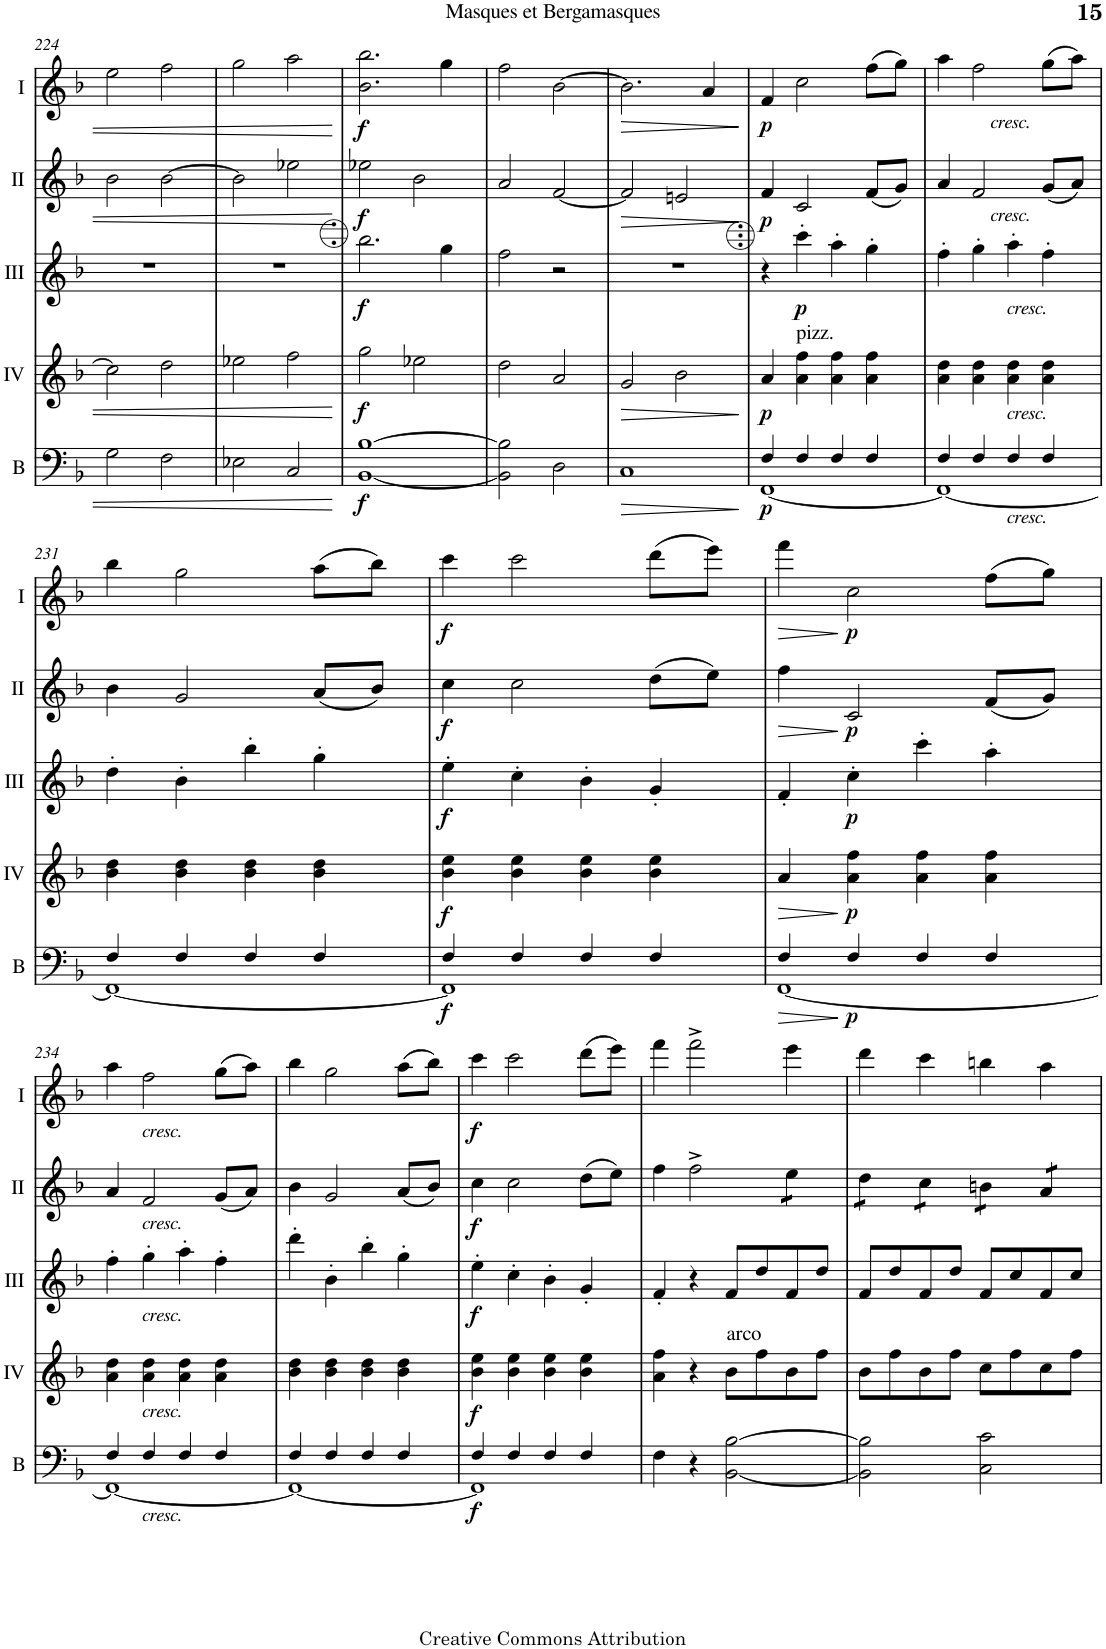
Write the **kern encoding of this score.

**kern	**dynam	**kern	**dynam	**kern	**dynam	**kern	**dynam	**kern	**dynam
*part5	*part5	*part4	*part4	*part3	*part3	*part2	*part2	*part1	*part1
*staff5	*staff5	*staff4	*staff4	*staff3	*staff3	*staff2	*staff2	*staff1	*staff1
*I"Bass	*	*I"Acc. 4	*	*I"Acc. 3	*	*I"Acc. 2	*	*I"Acc. 1	*
*I'B	*	*	*	*	*	*	*	*	*
!!LO:PB:g=z
*clefF4	*	*clefG2	*	*clefG2	*	*clefG2	*	*clefG2	*
*Trd7c12	*	*Trd7c12	*	*Trd7c12	*	*	*	*	*
*k[b-]	*	*k[b-]	*	*k[b-]	*	*k[b-]	*	*k[b-]	*
*M2/2	*	*M2/2	*	*M2/2	*	*M2/2	*	*M2/2	*
*met(c|)	*	*met(c|)	*	*met(c|)	*	*met(c|)	*	*met(c|)	*
=224	=224	=224	=224	=224	=224	=224	=224	=224	=224
2G\	.	2cc\]	.	1r	.	2b-\	.	2ee\	.
2F\	.	2dd\	.	.	.	[2b-\	.	2ff\	.
=225	=225	=225	=225	=225	=225	=225	=225	=225	=225
2E-X\	.	2ee-X\	.	1r	.	2b-\]	.	2gg\	.
2C/	.	2ff\	.	.	.	2ee-X\	.	2aa\	.
=226	=226	=226	=226	=226	=226	=226	=226	=226	=226
!	!LO:DY:b	!	!LO:DY:b	!	!LO:DY:b	!	!LO:DY:b	!	!LO:DY:b
[1BB- [1B-	f	2gg\	f	2.bb-\	f	2ee-X\	f	2.b-\ 2.bb-\	f
.	.	2ee-X\	.	.	.	2b-\	.	.	.
.	.	.	.	4gg\	.	.	.	4gg\	.
=227	=227	=227	=227	=227	=227	=227	=227	=227	=227
2BB-\] 2B-\]	.	2dd\	.	2ff\	.	2a/	.	2ff\	.
2D\	.	2a/	.	2r	.	[2f/	.	[2b-\	.
=228	=228	=228	=228	=228	=228	=228	=228	=228	=228
!	!LO:HP:b	!	!LO:HP:b	!	!	!	!LO:HP:b	!	!LO:HP:b
1C	>	2g/	>	1r	.	2f/]	>	2.b-\]	>
.	.	2b-\	.	.	.	2en/	.	.	.
.	.	.	.	.	.	.	.	4a/	.
.	]	.	]	.	.	.	]	.	]
=229	=229	=229	=229	=229	=229	=229	=229	=229	=229
*^	*	*	*	*	*	*	*	*	*
!	!	!LO:DY:b	!	!LO:DY:b	!	!	!	!LO:DY:b	!	!LO:DY:b
4F/	[1FF	p	4a/	p	4r	.	4f/	p	4f/	p
!	!	!	!LO:TX:a:t=pizz.	!	!	!	!	!	!	!
!	!	!	!	!	!	!LO:DY:b	!	!	!	!
4F/	.	.	4a\ 4ff\	.	4ccc'\	p	2c/	.	2cc\	.
4F/	.	.	4a\ 4ff\	.	4aa'\	.	.	.	.	.
4F/	.	.	4a\ 4ff\	.	4gg'\	.	(8f/L	.	(8ff\L	.
.	.	.	.	.	.	.	8g/J)	.	8gg\J)	.
=230	=230	=230	=230	=230	=230	=230	=230	=230	=230	=230
4F/	1FF_	.	4a\ 4dd\	.	4ff'\	.	4a/	.	4aa\	.
!	!	!	!	!	!	!	!	!	!LO:TX:b:i:t=cresc.	!
!	!	!	!	!	!	!	!LO:TX:b:i:t=cresc.	!	!	!
4F/	.	.	4a\ 4dd\	.	4gg'\	.	2f/	.	2ff\	.
!	!	!	!	!	!LO:TX:b:i:t=cresc.	!	!	!	!	!
!	!	!	!LO:TX:b:i:t=cresc.	!	!	!	!	!	!	!
!LO:TX:b:i:t=cresc.	!	!	!	!	!	!	!	!	!	!
4F/	.	.	4a\ 4dd\	.	4aa'\	.	.	.	.	.
4F/	.	.	4a\ 4dd\	.	4ff'\	.	(8g/L	.	(8gg\L	.
.	.	.	.	.	.	.	8a/J)	.	8aa\J)	.
!!LO:LB:g=z
=231	=231	=231	=231	=231	=231	=231	=231	=231	=231	=231
4F/	1FF_	.	4b-\ 4dd\	.	4dd'\	.	4b-\	.	4bb-\	.
4F/	.	.	4b-\ 4dd\	.	4b-'\	.	2g/	.	2gg\	.
4F/	.	.	4b-\ 4dd\	.	4bb-'\	.	.	.	.	.
4F/	.	.	4b-\ 4dd\	.	4gg'\	.	(8a/L	.	(8aa\L	.
.	.	.	.	.	.	.	8b-/J)	.	8bb-\J)	.
=232	=232	=232	=232	=232	=232	=232	=232	=232	=232	=232
!	!	!LO:DY:b	!	!LO:DY:b	!	!LO:DY:b	!	!LO:DY:b	!	!LO:DY:b
4F/	1FF]	f	4b-\ 4ee\	f	4ee'\	f	4cc\	f	4ccc\	f
4F/	.	.	4b-\ 4ee\	.	4cc'\	.	2cc\	.	2ccc\	.
4F/	.	.	4b-\ 4ee\	.	4b-'\	.	.	.	.	.
4F/	.	.	4b-\ 4ee\	.	4g'/	.	(8dd\L	.	(8ddd\L	.
.	.	.	.	.	.	.	8ee\J)	.	8eee\J)	.
=233	=233	=233	=233	=233	=233	=233	=233	=233	=233	=233
!	!	!LO:HP:b	!	!LO:HP:b	!	!	!	!LO:HP:b	!	!LO:HP:b
4F/	[1FF	>	4a/	>	4f'/	.	4ff\	>	4fff\	>
!	!	!LO:DY:n=1:b	!	!LO:DY:n=1:b	!	!LO:DY:b	!	!LO:DY:n=1:b	!	!LO:DY:n=1:b
4F/	.	] p	4a\ 4ff\	] p	4cc'\	p	2c/	] p	2cc\	] p
4F/	.	.	4a\ 4ff\	.	4ccc'\	.	.	.	.	.
4F/	.	.	4a\ 4ff\	.	4aa'\	.	(8f/L	.	(8ff\L	.
.	.	.	.	.	.	.	8g/J)	.	8gg\J)	.
!!LO:LB:g=z
=234	=234	=234	=234	=234	=234	=234	=234	=234	=234	=234
4F/	1FF_	.	4a\ 4dd\	.	4ff'\	.	4a/	.	4aa\	.
!	!	!	!	!	!	!	!	!	!LO:TX:b:i:t=cresc.	!
!	!	!	!	!	!	!	!LO:TX:b:i:t=cresc.	!	!	!
!	!	!	!	!	!LO:TX:b:i:t=cresc.	!	!	!	!	!
!	!	!	!LO:TX:b:i:t=cresc.	!	!	!	!	!	!	!
!LO:TX:b:i:t=cresc.	!	!	!	!	!	!	!	!	!	!
4F/	.	.	4a\ 4dd\	.	4gg'\	.	2f/	.	2ff\	.
4F/	.	.	4a\ 4dd\	.	4aa'\	.	.	.	.	.
4F/	.	.	4a\ 4dd\	.	4ff'\	.	(8g/L	.	(8gg\L	.
.	.	.	.	.	.	.	8a/J)	.	8aa\J)	.
=235	=235	=235	=235	=235	=235	=235	=235	=235	=235	=235
4F/	1FF_	.	4b-\ 4dd\	.	4ddd'\	.	4b-\	.	4bb-\	.
4F/	.	.	4b-\ 4dd\	.	4b-'\	.	2g/	.	2gg\	.
4F/	.	.	4b-\ 4dd\	.	4bb-'\	.	.	.	.	.
4F/	.	.	4b-\ 4dd\	.	4gg'\	.	(8a/L	.	(8aa\L	.
.	.	.	.	.	.	.	8b-/J)	.	8bb-\J)	.
=236	=236	=236	=236	=236	=236	=236	=236	=236	=236	=236
!	!	!LO:DY:b	!	!LO:DY:b	!	!LO:DY:b	!	!LO:DY:b	!	!LO:DY:b
4F/	1FF]	f	4b-\ 4ee\	f	4ee'\	f	4cc\	f	4ccc\	f
4F/	.	.	4b-\ 4ee\	.	4cc'\	.	2cc\	.	2ccc\	.
4F/	.	.	4b-\ 4ee\	.	4b-'\	.	.	.	.	.
4F/	.	.	4b-\ 4ee\	.	4g'/	.	(8dd\L	.	(8ddd\L	.
.	.	.	.	.	.	.	8ee\J)	.	8eee\J)	.
*v	*v	*	*	*	*	*	*	*	*	*
=237	=237	=237	=237	=237	=237	=237	=237	=237	=237
4F\	.	4a\ 4ff\	.	4f'/	.	4ff\	.	4fff\	.
4r	.	4r	.	4r	.	2ff^\	.	2fff^\	.
!	!	!LO:TX:a:t=arco	!	!	!	!	!	!	!
[2BB-\ [2B-\	.	8b-\L	.	8f/L	.	.	.	.	.
.	.	8ff\	.	8dd/	.	.	.	.	.
*	*	*	*	*	*	*tremolo	*	*	*
.	.	8b-\	.	8f/	.	8ee\L	.	4eee\	.
.	.	8ff\J	.	8dd/J	.	8ee\J	.	.	.
=238	=238	=238	=238	=238	=238	=238	=238	=238	=238
2BB-\] 2B-\]	.	8b-\L	.	8f/L	.	8dd\L	.	4ddd\	.
.	.	8ff\	.	8dd/	.	8dd\J	.	.	.
.	.	8b-\	.	8f/	.	8cc\L	.	4ccc\	.
.	.	8ff\J	.	8dd/J	.	8cc\J	.	.	.
2C\ 2c\	.	8cc\L	.	8f/L	.	8bn\L	.	4bbn\	.
.	.	8ff\	.	8cc/	.	8bn\J	.	.	.
.	.	8cc\	.	8f/	.	8a/L	.	4aa\	.
.	.	8ff\J	.	8cc/J	.	8a/J	.	.	.
*	*	*	*	*	*	*Xtremolo	*	*	*
=	=	=	=	=	=	=	=	=	=
*-	*-	*-	*-	*-	*-	*-	*-	*-	*-
